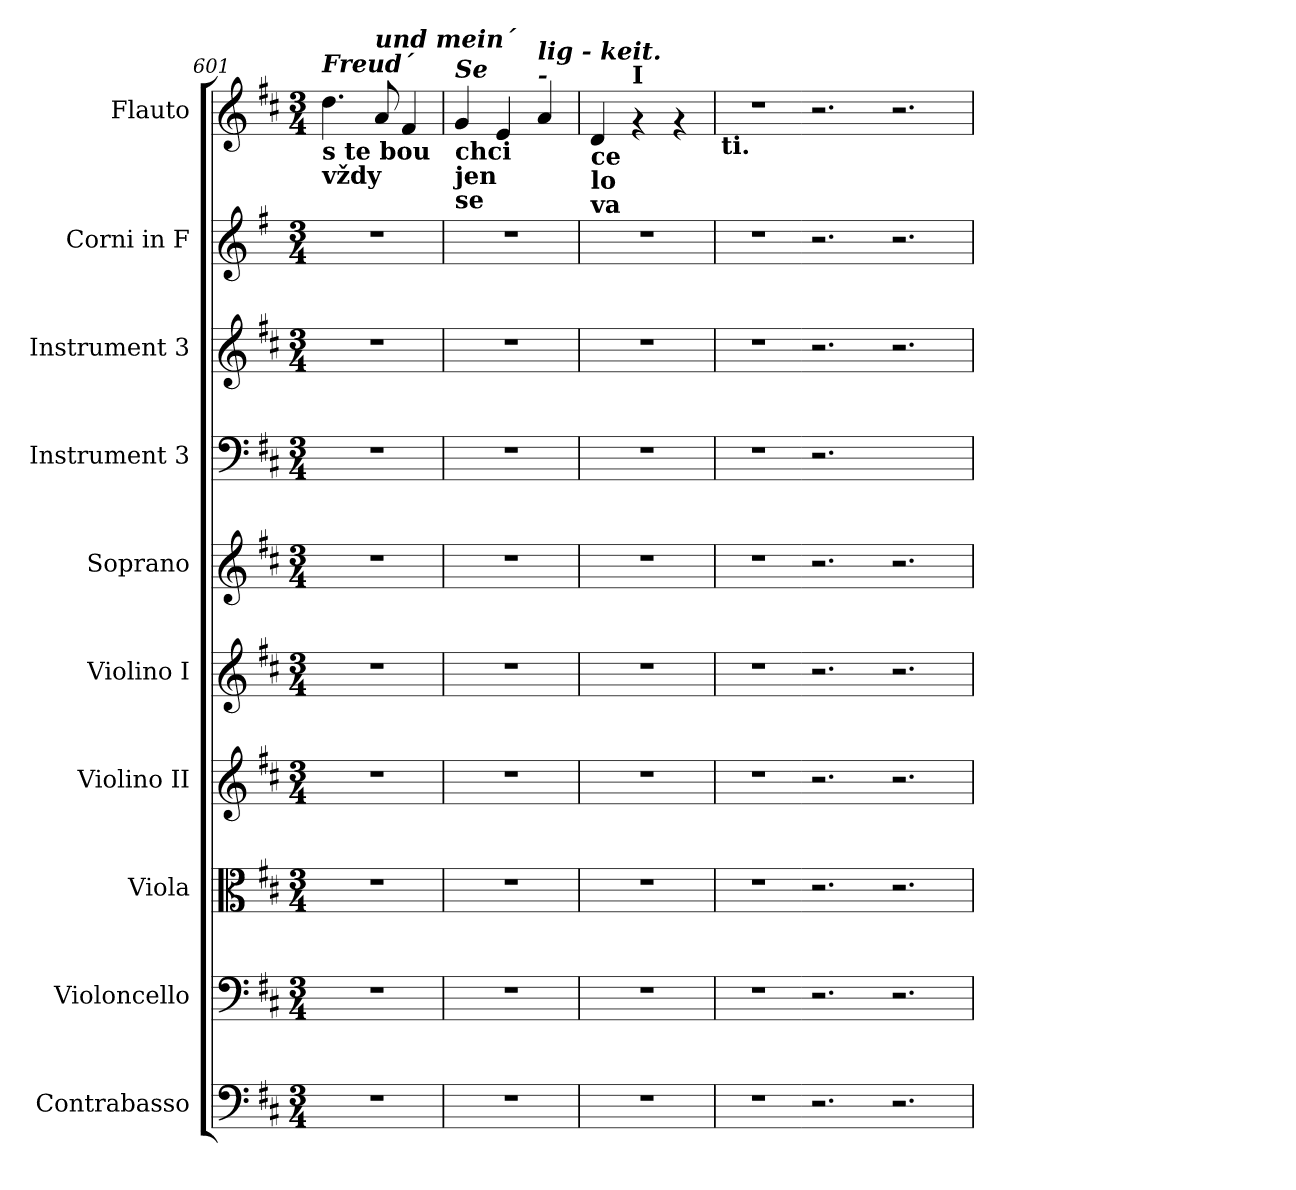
**kern	**kern	**kern	**kern	**kern	**kern	**kern	**kern	**kern	**kern
*part10	*part9	*part8	*part7	*part6	*part5	*part4	*part3	*part2	*part1
*staff10	*staff9	*staff8	*staff7	*staff6	*staff5	*staff4	*staff3	*staff2	*staff1
*I"Contrabasso	*I"Violoncello	*I"Viola	*I"Violino II	*I"Violino I	*I"Soprano	*I"Instrument 3	*I"Instrument 3	*I"Corni in F	*I"Flauto
*I'Cb.	*I'Vc.	*I'Vla.	*I'Vln. II	*I'Vln. I	*I'S	*	*	*I'Cor.	*I'Fl.
*clefF4	*clefF4	*clefC3	*clefG2	*clefG2	*clefG2	*clefF4	*clefG2	*clefG2	*clefG2
*ITrd1c2	*ITrd1c2	*ITrd1c2	*ITrd1c2	*ITrd1c2	*ITrd1c2	*ITrd1c2	*ITrd1c2	*ITrd4c7	*ITrd1c2
*k[]	*k[]	*k[]	*k[]	*k[]	*k[]	*k[]	*k[]	*k[]	*k[]
*C:	*C:	*C:	*C:	*C:	*C:	*C:	*C:	*C:	*C:
*M3/4	*M3/4	*M3/4	*M3/4	*M3/4	*M3/4	*M3/4	*M3/4	*M3/4	*M3/4
=601	=601	=601	=601	=601	=601	=601	=601	=601	=601
!	!	!	!	!	!	!	!	!	!LO:TX:a:Bi:t=Freud´
!	!	!	!	!	!	!	!	!	!LO:TX:b:B:t=s te bou
!	!	!	!	!	!	!	!	!	!LO:TX:b:B:t=vždy
2.r	2.r	2.r	2.r	2.r	2.r	2.r	2.r	2.r	4.cc\
!	!	!	!	!	!	!	!	!	!LO:TX:a:Bi:t=und mein´
.	.	.	.	.	.	.	.	.	8g/
.	.	.	.	.	.	.	.	.	4e/
=602	=602	=602	=602	=602	=602	=602	=602	=602	=602
!	!	!	!	!	!	!	!	!	!LO:TX:a:Bi:t=Se
!	!	!	!	!	!	!	!	!	!LO:TX:b:B:t=chci
!	!	!	!	!	!	!	!	!	!LO:TX:b:B:t=jen
!	!	!	!	!	!	!	!	!	!LO:TX:b:B:t=se
2.r	2.r	2.r	2.r	2.r	2.r	2.r	2.r	2.r	4f/
.	.	.	.	.	.	.	.	.	4d/
!	!	!	!	!	!	!	!	!	!LO:TX:a:Bi:t=-
!	!	!	!	!	!	!	!	!	!LO:TX:a:Bi:t=lig - keit.
.	.	.	.	.	.	.	.	.	4g/
=603	=603	=603	=603	=603	=603	=603	=603	=603	=603
!	!	!	!	!	!	!	!	!	!LO:TX:b:B:t=ce
!	!	!	!	!	!	!	!	!	!LO:TX:b:B:t=lo
!	!	!	!	!	!	!	!	!	!LO:TX:b:B:t=va
2.r	2.r	2.r	2.r	2.r	2.r	2.r	2.r	2.r	4c/
!	!	!	!	!	!	!	!	!	!LO:TX:a:B:t=I
.	.	.	.	.	.	.	.	.	4rf
.	.	.	.	.	.	.	.	.	4rf
=604	=604	=604	=604	=604	=604	=604	=604	=604	=604
!	!	!	!	!	!	!	!	!	!LO:TX:b:B:t=ti.
2.r	2.r	2.r	2.r	2.r	2.r	2.r	2.r	2.r	2.r
=605!	=605!	=605!	=605!	=605!	=605!	=605	=605!	=605!	=605!
2.r	2.r	2.r	2.r	2.r	2.r	2.r	2.r	2.r	2.r
2.r	2.r	2.r	2.r	2.r	2.r	2.ryy	2.r	2.r	2.r
=	=	=	=	=	=	=	=	=	=
*-	*-	*-	*-	*-	*-	*-	*-	*-	*-
